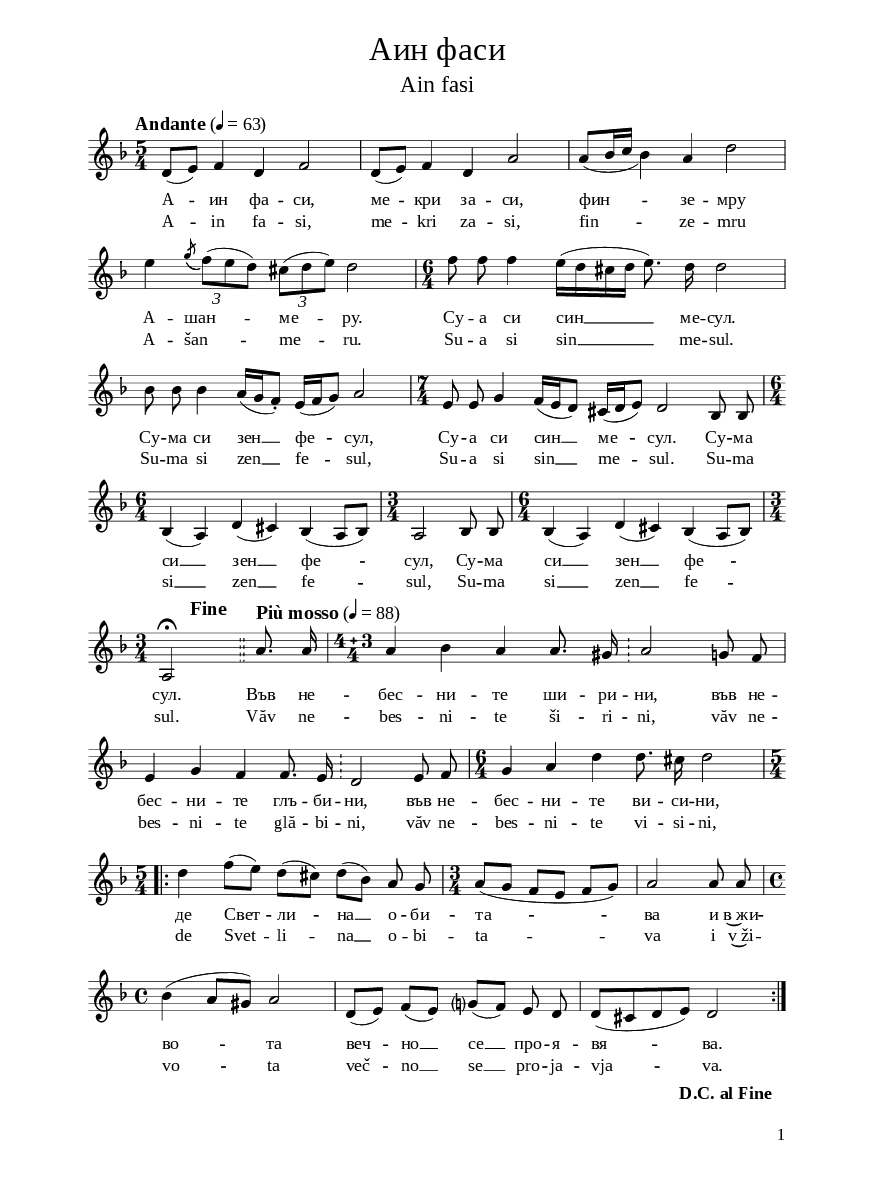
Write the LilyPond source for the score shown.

\version "2.24.4"

% include paper part and global functions
\include "include/globals.ily"

\bookpart {
  \label #'ref135
  \tocItem \markup "Аин фаси – Ain fasi"
  \paper {
    print-all-headers = ##t
    print-page-number = ##t
    print-first-page-number = ##t

    % put page numbers on the bottom
    oddHeaderMarkup = \markup ""
    evenHeaderMarkup = \markup ""
    oddFooterMarkup = \markup
    \fill-line {
      ""
      \if \should-print-page-number \fromproperty #'page:page-number-string
    }
    evenFooterMarkup = \markup
    \fill-line {
      \if \should-print-page-number \fromproperty #'page:page-number-string
      ""
    }

    left-margin = 1.5\cm
    right-margin = 1.5\cm
    top-margin = 1.2\cm
    bottom-margin = 1.0\cm
    ragged-bottom = ##t % do not spread the staves to fill the whole vertical space

    % change distance between staves
    system-system-spacing =
    #'((basic-distance . 16)
       (minimum-distance . 8)
       (padding . 2)
       (stretchability . 12))
  }

  \header {
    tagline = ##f
  }
  \score {
    \include "include/score-layout.ily"

    \new Voice \relative c' {
      \clef treble
      \key d \minor
      \override Staff.BarLine.gap = 0.5

      \time 5/4
      \tempoFunc "Andante" 4 "63"
      \autoBeamOff
      d8 ( [ e8 ) ]
      f4  d4  f2 | % 2
      d8 ( [  e8 ) ]  f4  d4  a'2
      | % 3
      \stemUp \slurDown a8 ( [ bes16 c16 ] \stemNeutral \slurNeutral bes4
      )  a4 d2 \break | % 4
      e4
      \times 2/3  {
        \once \omit TupletBracket
        \acciaccatura {  g8*3/2 ( } f8 ) ( [
        e8 d8 ) ]
      }

      \times 2/3  {
        cis8 ( [ d8 e8 ) ]
      }
      d2 | % 5
      \time 6/4  | % 5
      f8  f8  f4 e16 ( [
      d16 cis16 d16 ] e8.
      )  d16 d2 \break | % 6
      bes8  bes8  bes4  a16 ( [
      g16  f8 ) -. ]  e16 ( [  f16
      g8 ) ]  a2 | % 7
      \time 7/4  | % 7
      e8  e8   g4  f16 ( [  e16
      d8 ) ]  cis16 ( [  d16  e8 ) ]
      d2  bes8  bes8  \break | % 8
      \time 6/4  | % 8
      bes4 (  a4 )  d4 (  cis4 )
      bes4 (  a8 [  bes8 ) ] | % 9
      \time 3/4  | % 9
      a2  bes8   bes8  |
      \time 6/4  |
      bes4 (  a4 )  d4 (  cis4 )
      bes4 (  a8 [  bes8 ) ] \break | % 11
      \time 3/4  | % 11
      \tempo "            Fine" a2 ^\fermata \bar "!!"
      \tempoFunc "Più mosso" 4 "88" a'8. a16 | % 12
      \compoundMeter #'((4 3 4 ))  | % 12
      a4 bes4  a4  a8.   gis16 \bar "!"
      a2  g8  f8 | \break % 13
      e4  g4  f4  f8. e16 % 14
      \bar "!" d2  e8 f8 | % 15
      \time 6/4 % 15
      g4  a4 d4 d8.
      cis16
      d2 | \bar ".|:-|"
      \time 5/4  | % 16
      d4 f8 ( [ e8 ) ]
      d8 ( [ cis8 ) ] d8 [(bes8)] a8 g8 | % 17
      \time 3/4  | % 17
      a8 ( [  g8 ]  f8 [  e8 ]
      f8 [  g8 ) ] | % 18
      a2  a8 a8 \break | % 19

      \time 4/4  | % 19
      bes4 (  a8 [  gis8 ) ]  a2 |
      d,8 ( [  e8 ) ]  f8 ( [  e8 ) ]
      g?8 [( f8 )]  e8  d8 | % 21
      d8 ( [  cis8  d8  e8 ) ]
      d2
      \bar ":|."

    }


    \addlyrics {
      A -- ин фа -- си, ме -- кри за --
      си, фин --   зе -- мру А -- шан
      --    ме --  ру. Су
      -- а си син __      ме --
      сул. Су -- ма си зен __    фе
      --  сул, Су -- а си син __
      ме --  сул. Су -- ма си __
      зен __  фе --  сул, Су --
      ма си __  зен __  фе  --
      сул. Във не -- бес -- ни -- те ши --
      ри -- ни, във не -- бес -- ни -- те
      глъ -- би -- ни, във не -- бес -- ни
      -- те ви -- си -- ни, де Свет --
      ли -- на __  о -- би -- та --
      ва и в~жи -- во
      --  та веч -- но __   се __
      про -- я -- вя --   ва.
    }

    \addlyrics {
      A -- in fa -- si, me -- kri za --
      si, fin --   ze -- mru A -- šan
      --    me --  ru. Su
      -- a si sin __      me --
      sul. Su -- ma si zen __    fe
      --  sul, Su -- a si sin __
      me --  sul. Su -- ma si __
      zen __  fe --  sul, Su --
      ma si __  zen __  fe  --
      sul. Văv ne -- bes -- ni -- te ši --
      ri -- ni, văv ne -- bes -- ni -- te
      glă -- bi -- ni, văv ne -- bes -- ni
      -- te vi -- si -- ni, de Svet --
      li -- na __  o -- bi -- ta --
      va i v~ži -- vo
      --  ta več -- no __   se __
      pro -- ja -- vja --   va.
    }

    \header {
      title = \titleFunc "Аин фаси" "Ain fasi"
    }

    \midi{}

  } % score

  \markup \empty-one

  \markup \dc-two "D.C. al Fine"""

  \pageBreak


  % include foreign translation(s) of the song
  \version "2.24.4"

\markup \fill-line { \fontsize #deTitleFontSize "Ain fasi" }

\markup \null
\markup \null
\markup \abs-fontsize #10 {
      \fill-line {
  \override #`(baseline-skip . ,deCoupletBaselineSkip)

  \column {

    \line { " " Ain fasi, mekri zаsi, }
    \line { " " finzemru Ašan meru. }
    \line { " " Sua si sin mesul.}
    \line { " " Suma si zen fesul,}
    \line { " " Sua si sin mesul. }
    \line { " " Suma si zen  fesul, }
    \line { " "  Suma si  zen  fesul. }

 \vspace #0.5
    \line { " "In den himmlischen Weiten,}

    \line { " "in den himmlischen Tiefen,}

    \line { " "in den himmlischen Höhen,}

    \line { " "dort, wo das Licht wohnt}

    \line { " "und sich immerdar im Leben äußert. }

  }
  }
}


} % bookpart
